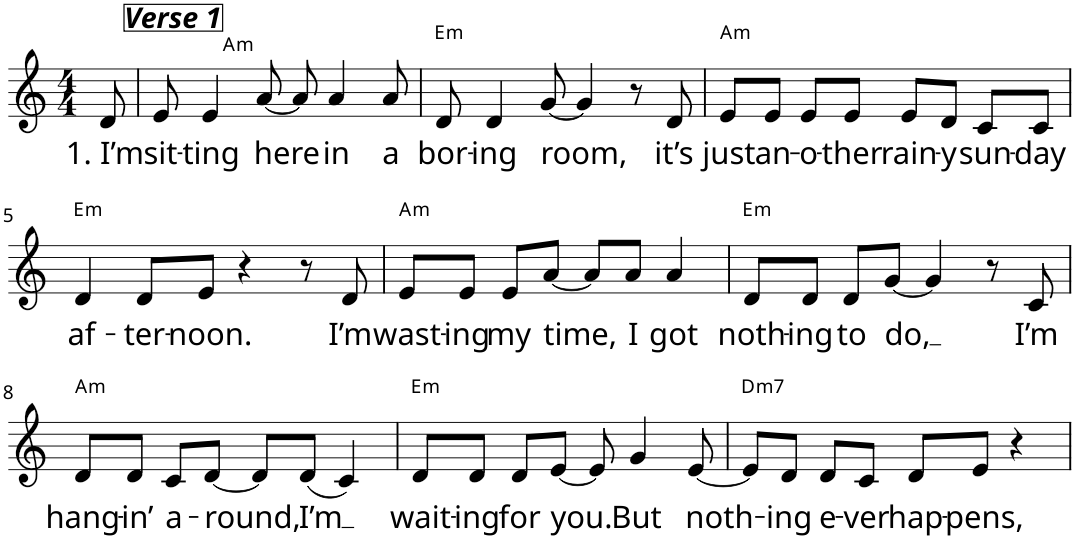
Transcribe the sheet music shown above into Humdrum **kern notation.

**kern	**text	**harte
*part1	*part1	*part1
*staff1	*staff1	*
*clefG2	*	*
*k[]	*	*
*M4/4	*	*
=1	=1	=1
!	!LO:LY:b	!
8d/	1. I’m	.
=2	=2	=2
!LO:TX:a:Bi:t=Verse 1	!	!
!	!LO:LY:b	!LO:H:kt=m
8e/	sit-	A:min
!	!LO:LY:b	!
4e/	-ting	.
!	!LO:LY:b	!
[8a/	here	.
8a/]	.	.
!	!LO:LY:b	!
4a/	in	.
!	!LO:LY:b	!
8a/	a	.
=3	=3	=3
!	!LO:LY:b	!LO:H:kt=m
8d/	bor-	E:min
!	!LO:LY:b	!
4d/	-ing	.
!	!LO:LY:b	!
[8g/	room,	.
4g/]	.	.
8r	.	.
!	!LO:LY:b	!
8d/	it’s	.
=4	=4	=4
!	!LO:LY:b	!LO:H:kt=m
8e/L	just	A:min
!	!LO:LY:b	!
8e/J	an-	.
!	!LO:LY:b	!
8e/L	-o-	.
!	!LO:LY:b	!
8e/J	-ther	.
!	!LO:LY:b	!
8e/L	rain-	.
!	!LO:LY:b	!
8d/J	-y	.
!	!LO:LY:b	!
8c/L	sun-	.
!	!LO:LY:b	!
8c/J	-day	.
!!LO:LB:g=z
=5	=5	=5
!	!LO:LY:b	!LO:H:kt=m
4d/	af-	E:min
!	!LO:LY:b	!
8d/L	-ter-	.
!	!LO:LY:b	!
8e/J	-noon.	.
4r	.	.
8r	.	.
!	!LO:LY:b	!
8d/	I’m	.
=6	=6	=6
!	!LO:LY:b	!LO:H:kt=m
8e/L	wast-	A:min
!	!LO:LY:b	!
8e/J	-ing	.
!	!LO:LY:b	!
8e/L	my	.
!	!LO:LY:b	!
[8a/J	time,	.
8a/L]	.	.
!	!LO:LY:b	!
8a/J	I	.
!	!LO:LY:b	!
4a/	got	.
=7	=7	=7
!	!LO:LY:b	!LO:H:kt=m
8d/L	noth-	E:min
!	!LO:LY:b	!
8d/J	-ing	.
!	!LO:LY:b	!
8d/L	to	.
!	!LO:LY:b	!
[8g/J	do,	.
4g/]	.	.
8r	.	.
!	!LO:LY:b	!
8c/	I’m	.
!!LO:LB:g=z
=8	=8	=8
!	!LO:LY:b	!LO:H:kt=m
8d/L	hang-	A:min
!	!LO:LY:b	!
8d/J	-in’	.
!	!LO:LY:b	!
8c/L	a-	.
!	!LO:LY:b	!
[8d/J	-round,	.
8d/L]	.	.
!	!LO:LY:b	!
(8d/J	I’m	.
4c/)	.	.
=9	=9	=9
!	!LO:LY:b	!LO:H:kt=m
8d/L	wait-	E:min
!	!LO:LY:b	!
8d/J	-ing	.
!	!LO:LY:b	!
8d/L	for	.
!	!LO:LY:b	!
[8e/J	you.	.
8e/]	.	.
!	!LO:LY:b	!
4g/	But	.
!	!LO:LY:b	!
[8e/	noth-	.
=10	=10	=10
!	!	!LO:H:kt=m7
8e/L]	.	D:min7
!	!LO:LY:b	!
8d/J	-ing	.
!	!LO:LY:b	!
8d/L	e-	.
!	!LO:LY:b	!
8c/J	-ver	.
!	!LO:LY:b	!
8d/L	hap-	.
!	!LO:LY:b	!
8e/J	-pens,	.
4r	.	.
=	=	=
*-	*-	*-
